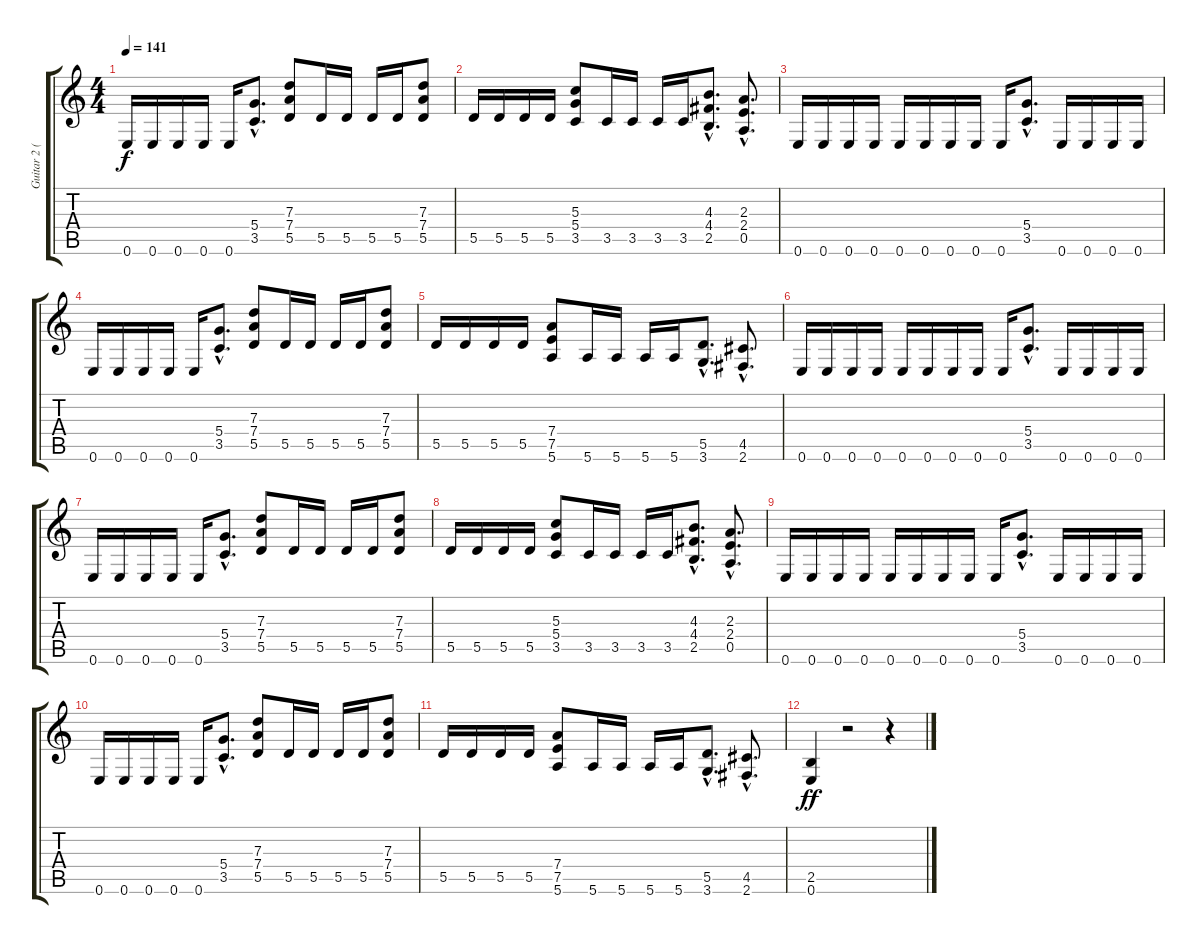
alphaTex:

\track ("Guitar 2 (Rhythm)" "Guitar 2 (") {instrument distortionguitar}
\staff {score tabs}
\tuning (E4 B3 G3 D3 A2 E2) {hide}
\ts (4 4)
\tempo 141
\clef g2
\ks c
0.6.16{dy f} 0.6.16 0.6.16 0.6.16 0.6.16 (5.4{hac} 3.5{hac}).8{d} (7.3 7.4 5.5).8 5.5.16 5.5.16 5.5.16 5.5.16 (7.3 7.4 5.5).8 |
5.5.16 5.5.16 5.5.16 5.5.16 (5.3 5.4 3.5).8 3.5.16 3.5.16 3.5.16 3.5.16 (4.3{hac} 4.4{hac} 2.5{hac}).8{d} (2.3{hac} 2.4{hac} 0.5{hac}).8{d} |
0.6.16 0.6.16 0.6.16 0.6.16 0.6.16 0.6.16 0.6.16 0.6.16 0.6.16 (5.4{hac} 3.5{hac}).8{d} 0.6.16 0.6.16 0.6.16 0.6.16 |
0.6.16 0.6.16 0.6.16 0.6.16 0.6.16 (5.4{hac} 3.5{hac}).8{d} (7.3 7.4 5.5).8 5.5.16 5.5.16 5.5.16 5.5.16 (7.3 7.4 5.5).8 |
5.5.16 5.5.16 5.5.16 5.5.16 (7.4 7.5 5.6).8 5.6.16 5.6.16 5.6.16 5.6.16 (5.5{hac} 3.6{hac}).8{d} (4.5{hac} 2.6{hac}).8{d} |
0.6.16 0.6.16 0.6.16 0.6.16 0.6.16 0.6.16 0.6.16 0.6.16 0.6.16 (5.4{hac} 3.5{hac}).8{d} 0.6.16 0.6.16 0.6.16 0.6.16 |
0.6.16 0.6.16 0.6.16 0.6.16 0.6.16 (5.4{hac} 3.5{hac}).8{d} (7.3 7.4 5.5).8 5.5.16 5.5.16 5.5.16 5.5.16 (7.3 7.4 5.5).8 |
5.5.16 5.5.16 5.5.16 5.5.16 (5.3 5.4 3.5).8 3.5.16 3.5.16 3.5.16 3.5.16 (4.3{hac} 4.4{hac} 2.5{hac}).8{d} (2.3{hac} 2.4{hac} 0.5{hac}).8{d} |
0.6.16 0.6.16 0.6.16 0.6.16 0.6.16 0.6.16 0.6.16 0.6.16 0.6.16 (5.4{hac} 3.5{hac}).8{d} 0.6.16 0.6.16 0.6.16 0.6.16 |
0.6.16 0.6.16 0.6.16 0.6.16 0.6.16 (5.4{hac} 3.5{hac}).8{d} (7.3 7.4 5.5).8 5.5.16 5.5.16 5.5.16 5.5.16 (7.3 7.4 5.5).8 |
5.5.16 5.5.16 5.5.16 5.5.16 (7.4 7.5 5.6).8 5.6.16 5.6.16 5.6.16 5.6.16 (5.5{hac} 3.6{hac}).8{d} (4.5{hac} 2.6{hac}).8{d} |
(2.5 0.6).4{dy ff} r.2 r.4
